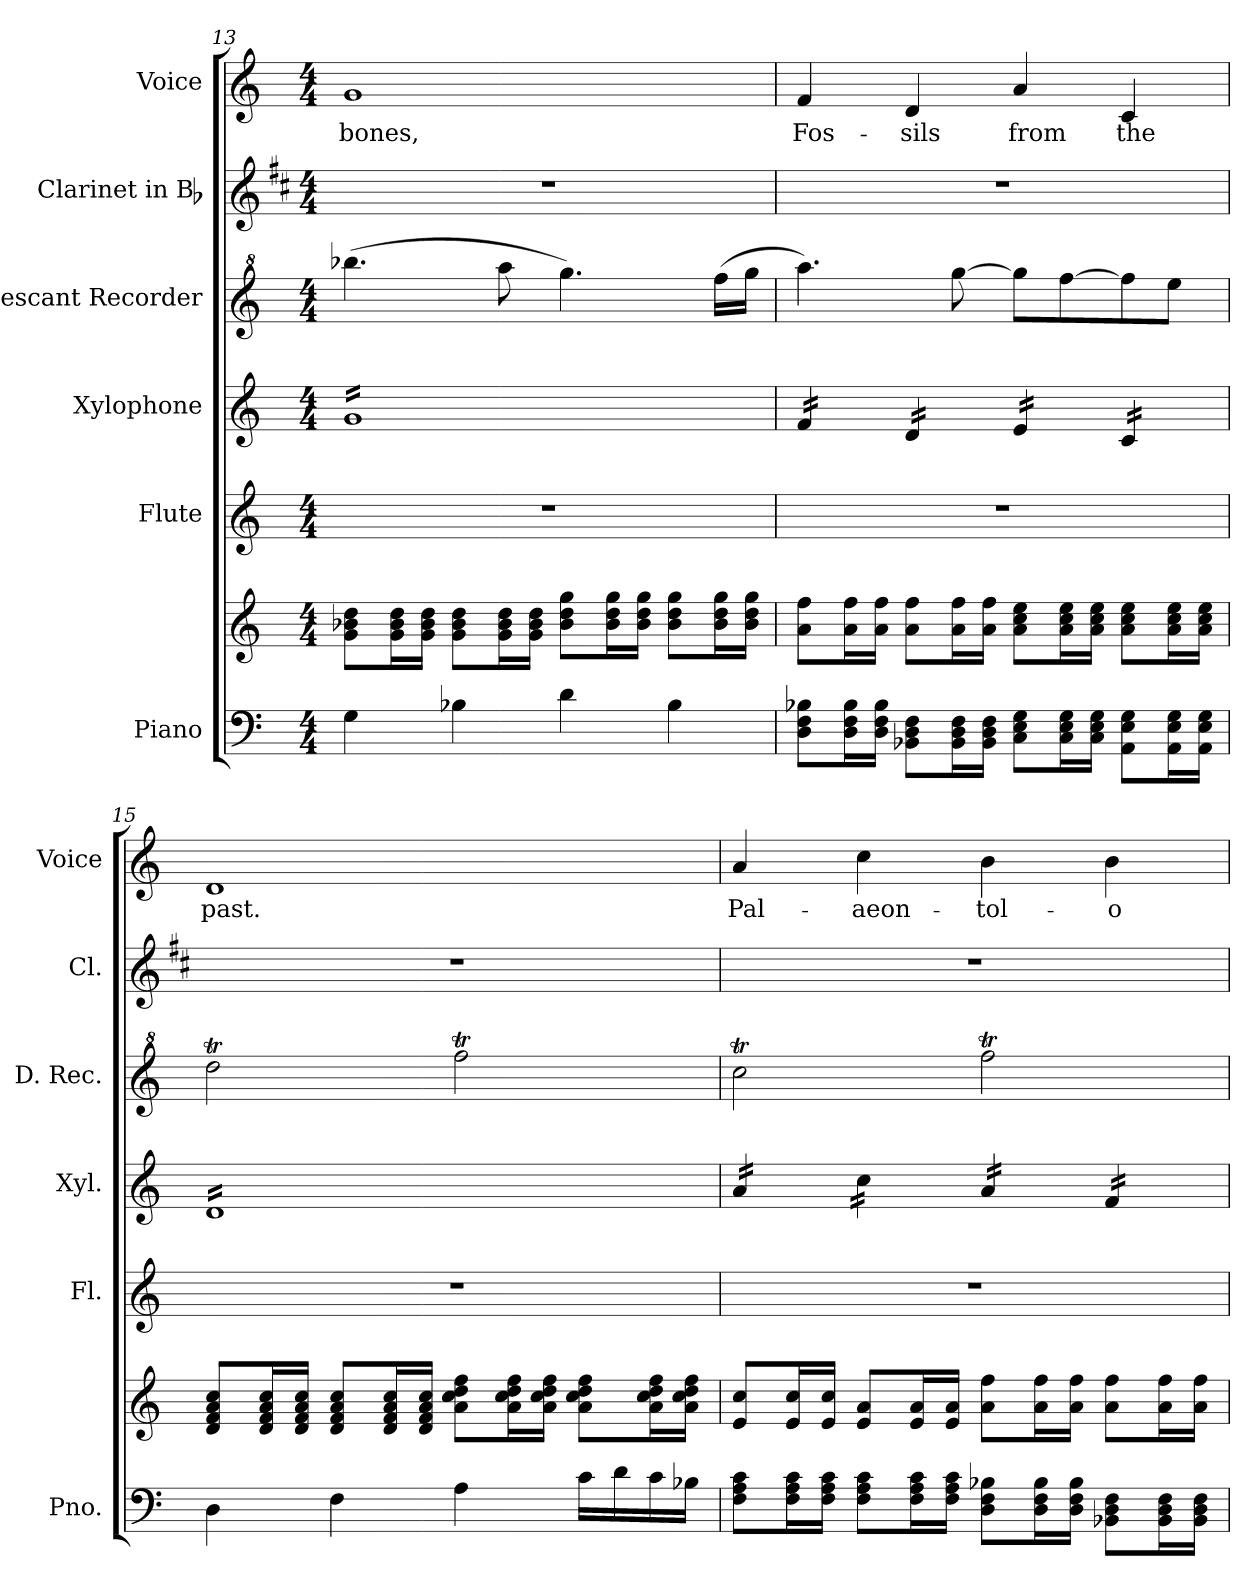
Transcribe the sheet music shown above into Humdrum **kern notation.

**kern	**kern	**kern	**kern	**kern	**kern	**kern	**text
*part6	*part6	*part5	*part4	*part3	*part2	*part1	*part1
*staff7	*staff6	*staff5	*staff4	*staff3	*staff2	*staff1	*staff1
*I"Piano	*	*I"Flute	*I"Xylophone	*I"Descant Recorder	*I"Clarinet in Bb	*I"Voice	*
*I'Pno.	*	*I'Fl.	*I'Xyl.	*I'D. Rec.	*I'Cl.	*I'Voice	*
*clefF4	*clefG2	*clefG2	*clefG2	*clefG^2	*clefG2	*clefG2	*
*	*	*	*ITrd-7c-12	*ITrd-7c-12	*ITrd1c2	*	*
*k[]	*k[]	*k[]	*k[]	*k[]	*k[]	*k[]	*
*C:	*C:	*C:	*C:	*C:	*C:	*C:	*
*M4/4	*M4/4	*M4/4	*M4/4	*M4/4	*M4/4	*M4/4	*
=13	=13	=13	=13	=13	=13	=13	=13
!	!	!	!	!	!	!	!LO:LY:b:color=#000000
*	*	*	*tremolo	*	*	*	*
4Gi\	8gi\ 8b-Xi 8ddiL	1r	16ggiLL	(4.bbbb-Xi\	1r	1gi	bones,
.	.	.	16ggi	.	.	.	.
.	16gi\ 16b-i 16ddiL	.	16ggi	.	.	.	.
.	16gi\ 16b-i 16ddiJJ	.	16ggi	.	.	.	.
4B-Xi\	8gi\ 8b-i 8ddiL	.	16ggi	.	.	.	.
.	.	.	16ggi	.	.	.	.
.	16gi\ 16b-i 16ddiL	.	16ggi	8aaaai\	.	.	.
.	16gi\ 16b-i 16ddiJJ	.	16ggi	.	.	.	.
4di\	8b-i\ 8ddi 8ggiL	.	16ggi	4.ggggi\)	.	.	.
.	.	.	16ggi	.	.	.	.
.	16b-i\ 16ddi 16ggiL	.	16ggi	.	.	.	.
.	16b-i\ 16ddi 16ggiJJ	.	16ggi	.	.	.	.
4B-i\	8b-i\ 8ddi 8ggiL	.	16ggi	.	.	.	.
.	.	.	16ggi	.	.	.	.
.	16b-i\ 16ddi 16ggiL	.	16ggi	(16ffffi\LL	.	.	.
.	16b-i\ 16ddi 16ggiJJ	.	16ggiJJ	16ggggi\JJ	.	.	.
!!LO:LB:g=z
=14	=14	=14	=14	=14	=14	=14	=14
!	!	!	!	!	!	!	!LO:LY:b:color=#000000
8Di\ 8Fi 8B-XiL	8ai\ 8ffiL	1r	16ffi/LL	4.aaaai\)	1r	4fi/	Fos-
.	.	.	16ffi/	.	.	.	.
16Di\ 16Fi 16B-iL	16ai\ 16ffiL	.	16ffi/	.	.	.	.
16Di\ 16Fi 16B-iJJ	16ai\ 16ffiJJ	.	16ffi/JJ	.	.	.	.
!	!	!	!	!	!	!	!LO:LY:b:color=#000000
8BB-Xi\ 8Di 8FiL	8ai\ 8ffiL	.	16ddi/LL	.	.	4di/	-sils
.	.	.	16ddi/	.	.	.	.
16BB-i\ 16Di 16FiL	16ai\ 16ffiL	.	16ddi/	[8ggggi\	.	.	.
16BB-i\ 16Di 16FiJJ	16ai\ 16ffiJJ	.	16ddi/JJ	.	.	.	.
!	!	!	!	!	!	!	!LO:LY:b:color=#000000
8Ci\ 8Ei 8GiL	8ai\ 8cci 8eeiL	.	16eei/LL	8ggggi\L]	.	4ai/	from
.	.	.	16eei/	.	.	.	.
16Ci\ 16Ei 16GiL	16ai\ 16cci 16eeiL	.	16eei/	[8ffffi\	.	.	.
16Ci\ 16Ei 16GiJJ	16ai\ 16cci 16eeiJJ	.	16eei/JJ	.	.	.	.
!	!	!	!	!	!	!	!LO:LY:b:color=#000000
8AAi\ 8Ei 8GiL	8ai\ 8cci 8eeiL	.	16cci/LL	8ffffi\]	.	4ci/	the
.	.	.	16cci/	.	.	.	.
16AAi\ 16Ei 16GiL	16ai\ 16cci 16eeiL	.	16cci/	8eeeei\J	.	.	.
16AAi\ 16Ei 16GiJJ	16ai\ 16cci 16eeiJJ	.	16cci/JJ	.	.	.	.
=15	=15	=15	=15	=15	=15	=15	=15
!	!	!	!	!	!	!	!LO:LY:b:color=#000000
4Di\	8di/ 8fi 8ai 8cciL	1r	16ddiLL	2ddddTi\	1r	1di	past.
.	.	.	16ddi	.	.	.	.
.	16di/ 16fi 16ai 16cciL	.	16ddi	.	.	.	.
.	16di/ 16fi 16ai 16cciJJ	.	16ddi	.	.	.	.
4Fi\	8di/ 8fi 8ai 8cciL	.	16ddi	.	.	.	.
.	.	.	16ddi	.	.	.	.
.	16di/ 16fi 16ai 16cciL	.	16ddi	.	.	.	.
.	16di/ 16fi 16ai 16cciJJ	.	16ddi	.	.	.	.
4Ai\	8ai\ 8cci 8ddi 8ffiL	.	16ddi	2ffffTi\	.	.	.
.	.	.	16ddi	.	.	.	.
.	16ai\ 16cci 16ddi 16ffiL	.	16ddi	.	.	.	.
.	16ai\ 16cci 16ddi 16ffiJJ	.	16ddi	.	.	.	.
16ci\LL	8ai\ 8cci 8ddi 8ffiL	.	16ddi	.	.	.	.
16di\	.	.	16ddi	.	.	.	.
16ci\	16ai\ 16cci 16ddi 16ffiL	.	16ddi	.	.	.	.
16B-Xi\JJ	16ai\ 16cci 16ddi 16ffiJJ	.	16ddiJJ	.	.	.	.
=16	=16	=16	=16	=16	=16	=16	=16
!	!	!	!	!	!	!	!LO:LY:b:color=#000000
8Fi\ 8Ai 8ciL	8ei/ 8cciL	1r	16aai/LL	2ccccTi\	1r	4ai/	Pal-
.	.	.	16aai/	.	.	.	.
16Fi\ 16Ai 16ciL	16ei/ 16cciL	.	16aai/	.	.	.	.
16Fi\ 16Ai 16ciJJ	16ei/ 16cciJJ	.	16aai/JJ	.	.	.	.
!	!	!	!	!	!	!	!LO:LY:b:color=#000000
8Fi\ 8Ai 8ciL	8ei/ 8aiL	.	16ccci\LL	.	.	4cci\	-aeon-
.	.	.	16ccci\	.	.	.	.
16Fi\ 16Ai 16ciL	16ei/ 16aiL	.	16ccci\	.	.	.	.
16Fi\ 16Ai 16ciJJ	16ei/ 16aiJJ	.	16ccci\JJ	.	.	.	.
!	!	!	!	!	!	!	!LO:LY:b:color=#000000
8Di\ 8Fi 8B-XiL	8ai\ 8ffiL	.	16aai/LL	2ffffTi\	.	4bi\	-tol-
.	.	.	16aai/	.	.	.	.
16Di\ 16Fi 16B-iL	16ai\ 16ffiL	.	16aai/	.	.	.	.
16Di\ 16Fi 16B-iJJ	16ai\ 16ffiJJ	.	16aai/JJ	.	.	.	.
!	!	!	!	!	!	!	!LO:LY:b:color=#000000
8BB-Xi\ 8Di 8FiL	8ai\ 8ffiL	.	16ffi/LL	.	.	4bi\	-o-
.	.	.	16ffi/	.	.	.	.
16BB-i\ 16Di 16FiL	16ai\ 16ffiL	.	16ffi/	.	.	.	.
16BB-i\ 16Di 16FiJJ	16ai\ 16ffiJJ	.	16ffi/JJ	.	.	.	.
*	*	*	*Xtremolo	*	*	*	*
=	=	=	=	=	=	=	=
*-	*-	*-	*-	*-	*-	*-	*-
